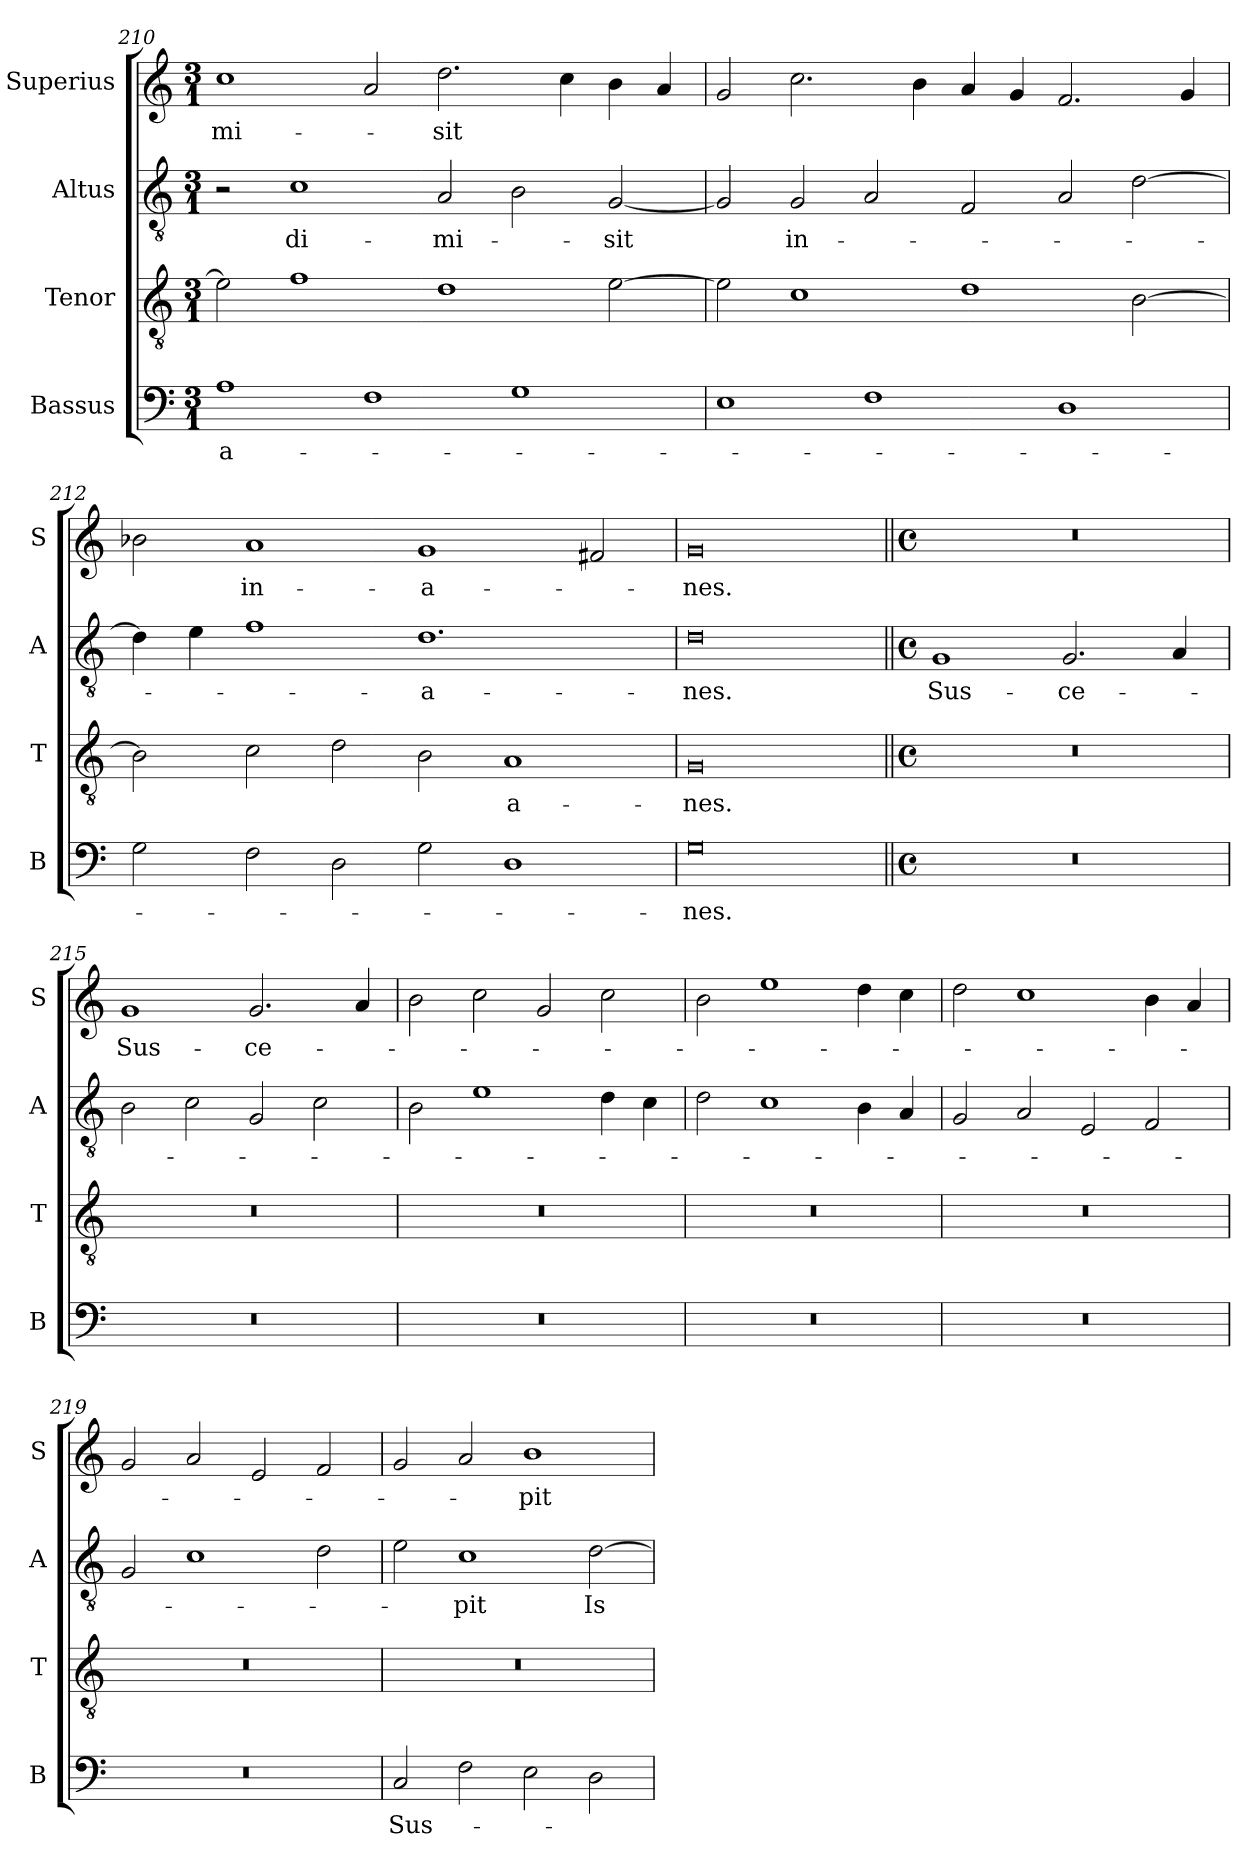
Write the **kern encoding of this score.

**kern	**text	**kern	**text	**kern	**text	**kern	**text
*part4	*part4	*part3	*part3	*part2	*part2	*part1	*part1
*staff4	*staff4	*staff3	*staff3	*staff2	*staff2	*staff1	*staff1
*I"Bassus	*	*I"Tenor	*	*I"Altus	*	*I"Superius	*
*I'B	*	*I'T	*	*I'A	*	*I'S	*
*clefF4	*	*clefGv2	*	*clefGv2	*	*clefG2	*
*k[]	*	*k[]	*	*k[]	*	*k[]	*
*M3/1	*	*M3/1	*	*M3/1	*	*M3/1	*
=210	=210	=210	=210	=210	=210	=210	=210
1A	-a-	2e]	.	2r	.	1cc	-mi-
.	.	1f	.	1c	di-	.	.
1F	.	.	.	.	.	2a	.
.	.	1d	.	2A	-mi-	2.dd	-sit
1G	.	.	.	2B	.	.	.
.	.	.	.	.	.	4cc	.
.	.	[2e	.	[2G	-sit	4b	.
.	.	.	.	.	.	4a	.
=211	=211	=211	=211	=211	=211	=211	=211
1E	.	2e]	.	2G]	.	2g	.
.	.	1c	.	2G	in-	2.cc	.
1F	.	.	.	2A	.	.	.
.	.	.	.	.	.	4b	.
.	.	1d	.	2F	.	4a	.
.	.	.	.	.	.	4g	.
1D	.	.	.	2A	.	2.f	.
.	.	[2B	.	[2d	.	.	.
.	.	.	.	.	.	4g	.
=212	=212	=212	=212	=212	=212	=212	=212
2G	.	2B]	.	4d]	.	2b-i	.
.	.	.	.	4e	.	.	.
2F	.	2c	.	1f	.	1a	in-
2D	.	2d	.	.	.	.	.
2G	.	2B	.	1.d	-a-	1g	-a-
1D	.	1A	-a-	.	.	.	.
.	.	.	.	.	.	2f#X	.
=213	=213	=213	=213	=213	=213	=213	=213
0G	-nes.	0G	-nes.	0d	-nes.	0g	-nes.
=214||	=214||	=214||	=214||	=214||	=214||	=214||	=214||
*M2/1	*	*M2/1	*	*M2/1	*	*M2/1	*
*met(c)	*	*met(c)	*	*met(c)	*	*met(c)	*
0r	.	0r	.	1G	Sus-	0r	.
.	.	.	.	2.G	-ce-	.	.
.	.	.	.	4A	.	.	.
=215	=215	=215	=215	=215	=215	=215	=215
0r	.	0r	.	2B	.	1g	Sus-
.	.	.	.	2c	.	.	.
.	.	.	.	2G	.	2.g	-ce-
.	.	.	.	2c	.	.	.
.	.	.	.	.	.	4a	.
=216	=216	=216	=216	=216	=216	=216	=216
0r	.	0r	.	2B	.	2b	.
.	.	.	.	1e	.	2cc	.
.	.	.	.	.	.	2g	.
.	.	.	.	4d	.	2cc	.
.	.	.	.	4c	.	.	.
=217	=217	=217	=217	=217	=217	=217	=217
0r	.	0r	.	2d	.	2b	.
.	.	.	.	1c	.	1ee	.
.	.	.	.	4B	.	4dd	.
.	.	.	.	4A	.	4cc	.
=218	=218	=218	=218	=218	=218	=218	=218
0r	.	0r	.	2G	.	2dd	.
.	.	.	.	2A	.	1cc	.
.	.	.	.	2E	.	.	.
.	.	.	.	2F	.	4b	.
.	.	.	.	.	.	4a	.
=219	=219	=219	=219	=219	=219	=219	=219
0r	.	0r	.	2G	.	2g	.
.	.	.	.	1c	.	2a	.
.	.	.	.	.	.	2e	.
.	.	.	.	2d	.	2f	.
=220	=220	=220	=220	=220	=220	=220	=220
2C	Sus-	0r	.	2e	.	2g	.
2F	.	.	.	1c	-pit	2a	.
2E	.	.	.	.	.	1b	-pit
2D	.	.	.	[2d	Is-	.	.
=	=	=	=	=	=	=	=
*-	*-	*-	*-	*-	*-	*-	*-
